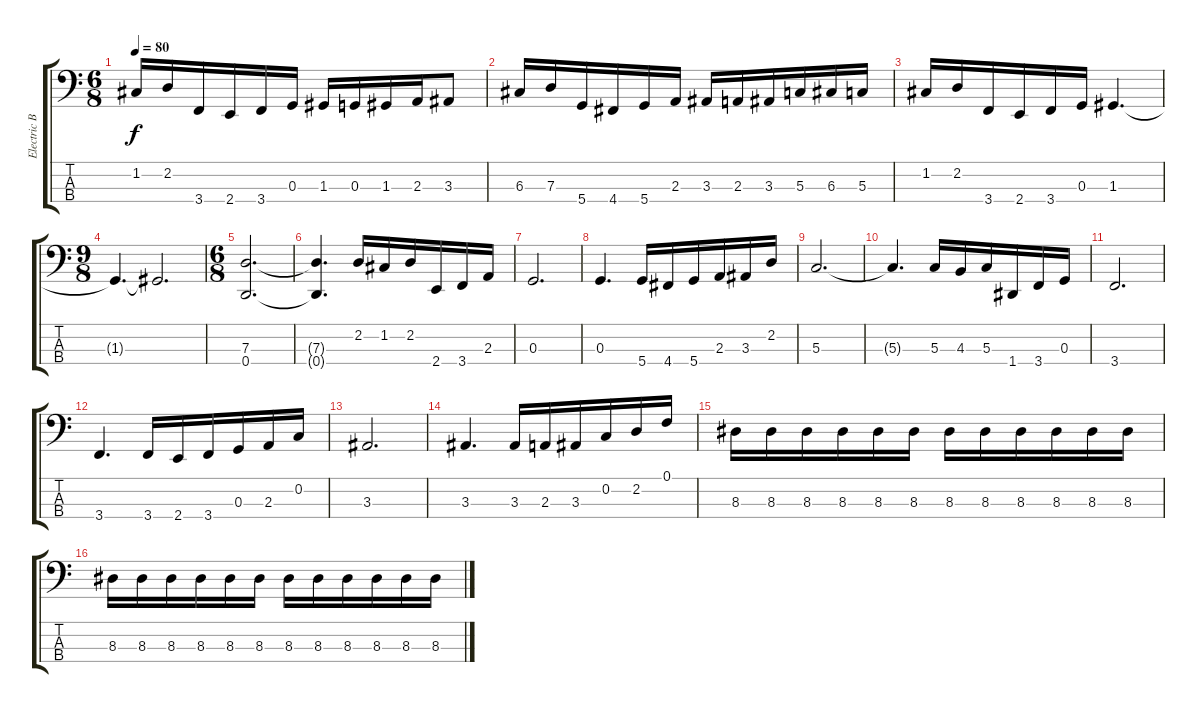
\track ("Electric Bass" "Electric B") {instrument electricbassfinger}
\staff {score tabs}
\tuning (F2 C2 G1 D1) {hide}
\ts (6 8)
\tempo 80
\clef f4
\ks c
1.2.16{dy f} 2.2.16 3.4.16 2.4.16 3.4.16 0.3.16 1.3.16 0.3.16 1.3.16 2.3.16 3.3.8 |
6.3.16 7.3.16 5.4.16 4.4.16 5.4.16 2.3.16 3.3.16 2.3.16 3.3.16 5.3.16 6.3.16 5.3.16 |
1.2.16 2.2.16 3.4.16 2.4.16 3.4.16 0.3.16 1.3.4{d} |
\ts (9 8)
1.3{t}.4{d} 1.3{t}.2{d} |
\ts (6 8)
(7.3 0.4).2{d} |
(7.3{t} 0.4{t}).4{d} 2.2.16 1.2.16 2.2.16 2.4.16 3.4.16 2.3.16 |
0.3.2{d} |
0.3.4{d} 5.4.16 4.4.16 5.4.16 2.3.16 3.3.16 2.2.16 |
5.3.2{d} |
5.3{t}.4{d} 5.3.16 4.3.16 5.3.16 1.4.16 3.4.16 0.3.16 |
3.4.2{d} |
3.4.4{d} 3.4.16 2.4.16 3.4.16 0.3.16 2.3.16 0.2.16 |
3.3.2{d} |
3.3.4{d} 3.3.16 2.3.16 3.3.16 0.2.16 2.2.16 0.1.16 |
8.3.16 8.3.16 8.3.16 8.3.16 8.3.16 8.3.16 8.3.16 8.3.16 8.3.16 8.3.16 8.3.16 8.3.16 |
8.3.16 8.3.16 8.3.16 8.3.16 8.3.16 8.3.16 8.3.16 8.3.16 8.3.16 8.3.16 8.3.16 8.3.16
